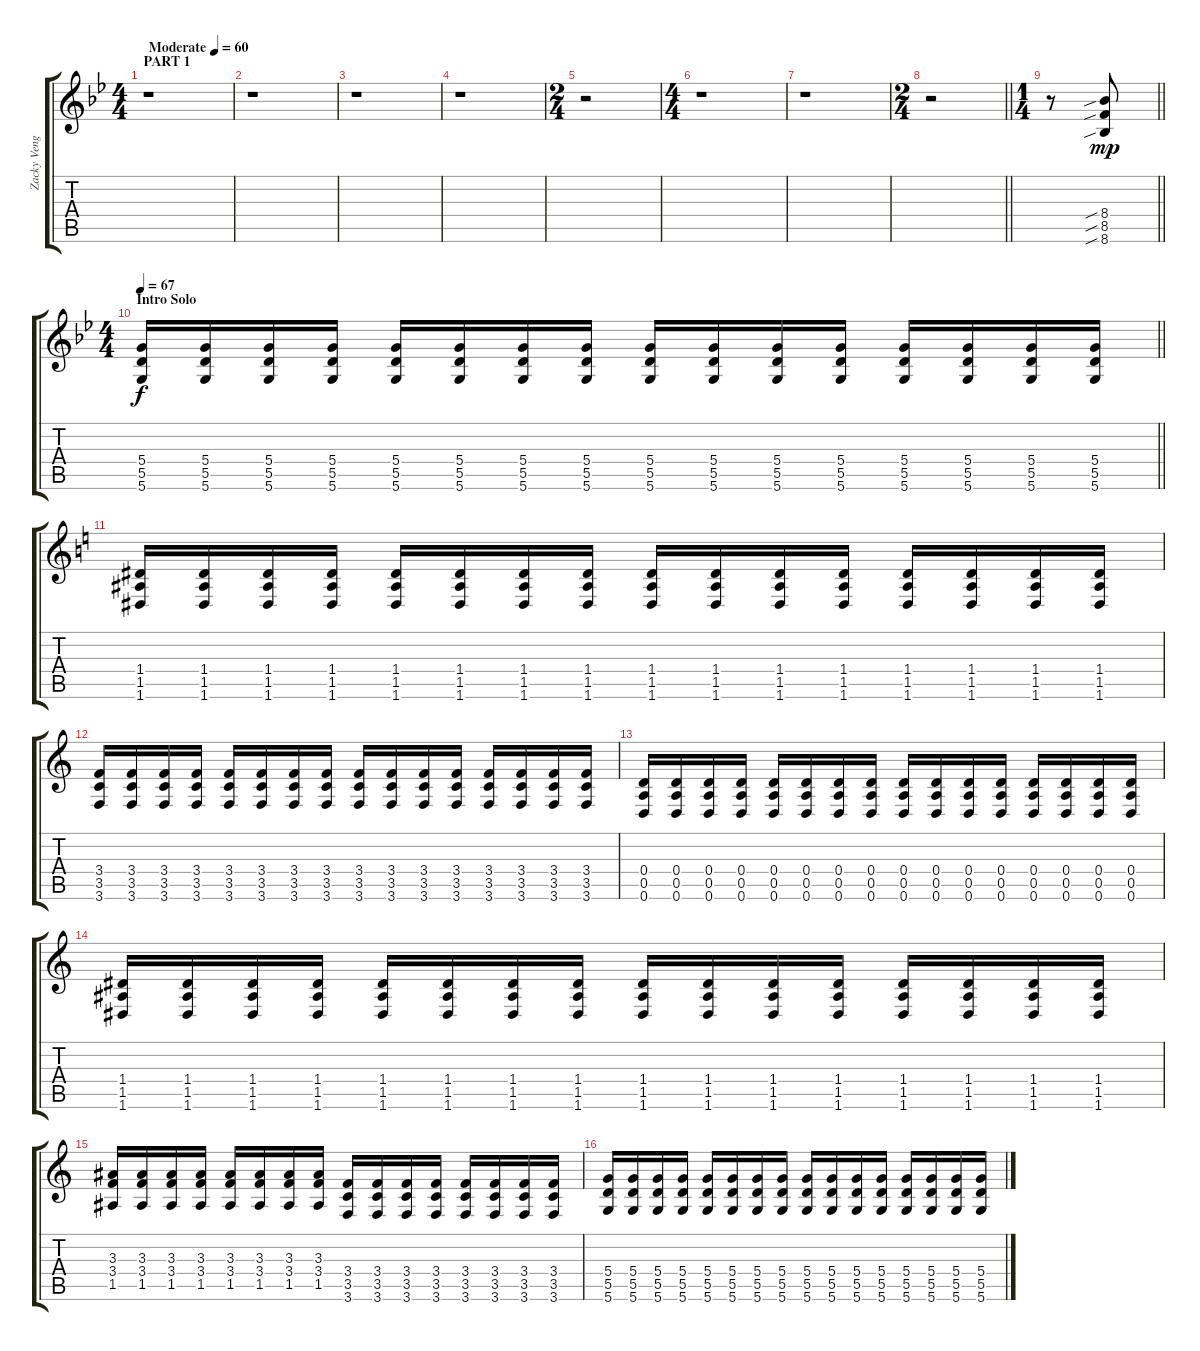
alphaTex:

\track ("Zacky Vengeance" "Zacky Veng") {instrument distortionguitar}
\staff {score tabs}
\tuning (E4 B3 G3 D3 A2 D2) {hide}
\ts (4 4)
\section ("" "PART 1")
\tempo (60 "Moderate")
\clef g2
\ks bb
r.1{dy mp instrument distortionguitar} |
r.1 |
r.1 |
r.1 |
\ts (2 4)
r.2 |
\ts (4 4)
r.1 |
r.1 |
\ts (2 4)
\barLineRight lightlight
r.2 |
\ts (1 4)
\barLineRight lightlight
r.8 (8.4{sib} 8.5{sib} 8.6{sib}).8 |
\ts (4 4)
\section ("" "Intro Solo")
\tempo 67
\barLineRight lightlight
(5.4 5.5 5.6).16{dy f} (5.4 5.5 5.6).16 (5.4 5.5 5.6).16 (5.4 5.5 5.6).16 (5.4 5.5 5.6).16 (5.4 5.5 5.6).16 (5.4 5.5 5.6).16 (5.4 5.5 5.6).16 (5.4 5.5 5.6).16 (5.4 5.5 5.6).16 (5.4 5.5 5.6).16 (5.4 5.5 5.6).16 (5.4 5.5 5.6).16 (5.4 5.5 5.6).16 (5.4 5.5 5.6).16 (5.4 5.5 5.6).16 |
\ks c
(1.4 1.5 1.6).16 (1.4 1.5 1.6).16 (1.4 1.5 1.6).16 (1.4 1.5 1.6).16 (1.4 1.5 1.6).16 (1.4 1.5 1.6).16 (1.4 1.5 1.6).16 (1.4 1.5 1.6).16 (1.4 1.5 1.6).16 (1.4 1.5 1.6).16 (1.4 1.5 1.6).16 (1.4 1.5 1.6).16 (1.4 1.5 1.6).16 (1.4 1.5 1.6).16 (1.4 1.5 1.6).16 (1.4 1.5 1.6).16 |
(3.4 3.5 3.6).16 (3.4 3.5 3.6).16 (3.4 3.5 3.6).16 (3.4 3.5 3.6).16 (3.4 3.5 3.6).16 (3.4 3.5 3.6).16 (3.4 3.5 3.6).16 (3.4 3.5 3.6).16 (3.4 3.5 3.6).16 (3.4 3.5 3.6).16 (3.4 3.5 3.6).16 (3.4 3.5 3.6).16 (3.4 3.5 3.6).16 (3.4 3.5 3.6).16 (3.4 3.5 3.6).16 (3.4 3.5 3.6).16 |
(0.4 0.5 0.6).16 (0.4 0.5 0.6).16 (0.4 0.5 0.6).16 (0.4 0.5 0.6).16 (0.4 0.5 0.6).16 (0.4 0.5 0.6).16 (0.4 0.5 0.6).16 (0.4 0.5 0.6).16 (0.4 0.5 0.6).16 (0.4 0.5 0.6).16 (0.4 0.5 0.6).16 (0.4 0.5 0.6).16 (0.4 0.5 0.6).16 (0.4 0.5 0.6).16 (0.4 0.5 0.6).16 (0.4 0.5 0.6).16 |
(1.4 1.5 1.6).16 (1.4 1.5 1.6).16 (1.4 1.5 1.6).16 (1.4 1.5 1.6).16 (1.4 1.5 1.6).16 (1.4 1.5 1.6).16 (1.4 1.5 1.6).16 (1.4 1.5 1.6).16 (1.4 1.5 1.6).16 (1.4 1.5 1.6).16 (1.4 1.5 1.6).16 (1.4 1.5 1.6).16 (1.4 1.5 1.6).16 (1.4 1.5 1.6).16 (1.4 1.5 1.6).16 (1.4 1.5 1.6).16 |
(3.3 3.4 1.5).16 (3.3 3.4 1.5).16 (3.3 3.4 1.5).16 (3.3 3.4 1.5).16 (3.3 3.4 1.5).16 (3.3 3.4 1.5).16 (3.3 3.4 1.5).16 (3.3 3.4 1.5).16 (3.4 3.5 3.6).16 (3.4 3.5 3.6).16 (3.4 3.5 3.6).16 (3.4 3.5 3.6).16 (3.4 3.5 3.6).16 (3.4 3.5 3.6).16 (3.4 3.5 3.6).16 (3.4 3.5 3.6).16 |
(5.4 5.5 5.6).16 (5.4 5.5 5.6).16 (5.4 5.5 5.6).16 (5.4 5.5 5.6).16 (5.4 5.5 5.6).16 (5.4 5.5 5.6).16 (5.4 5.5 5.6).16 (5.4 5.5 5.6).16 (5.4 5.5 5.6).16 (5.4 5.5 5.6).16 (5.4 5.5 5.6).16 (5.4 5.5 5.6).16 (5.4 5.5 5.6).16 (5.4 5.5 5.6).16 (5.4 5.5 5.6).16 (5.4 5.5 5.6).16
